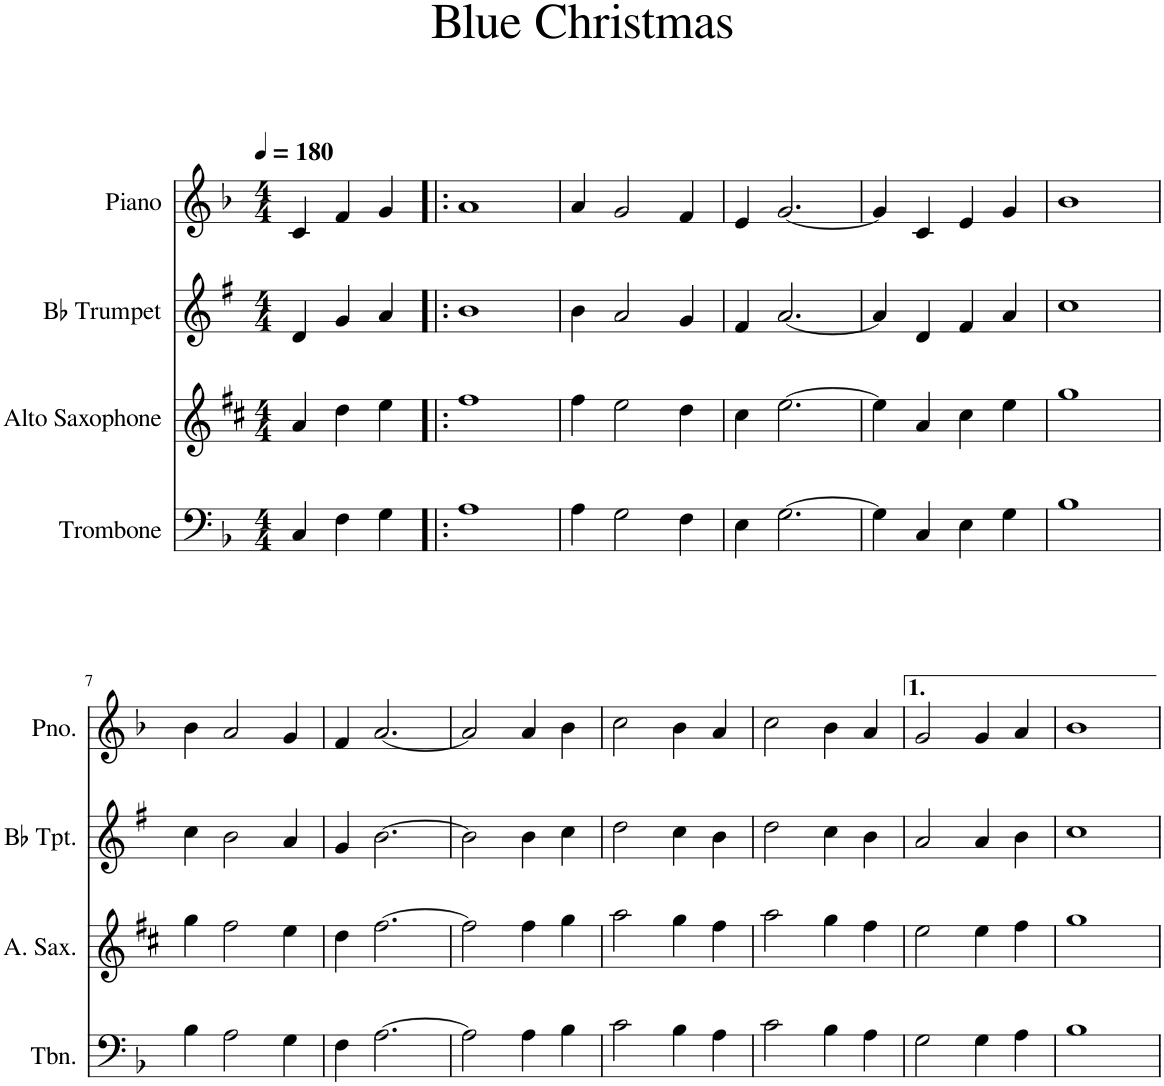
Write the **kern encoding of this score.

**kern	**kern	**kern	**kern
*part4	*part3	*part2	*part1
*staff4	*staff3	*staff2	*staff1
*I"Trombone	*I"Alto Saxophone	*I"Bb Trumpet	*I"Piano
*I'Tbn.	*I'A. Sax.	*I'Bb Tpt.	*I'Pno.
*clefF4	*clefG2	*clefG2	*clefG2
*	*Trd5c9	*Trd1c2	*
*k[b-]	*k[f#c#]	*k[f#]	*k[b-]
*M4/4	*M4/4	*M4/4	*M4/4
*MM180	*MM180	*MM180	*MM180
=1	=1	=1	=1
4C/	4a/	4d/	4c/
4F\	4dd\	4g/	4f/
4G\	4ee\	4a/	4g/
=2!|:	=2!|:	=2!|:	=2!|:
1A	1ff#	1b	1a
=3	=3	=3	=3
4A\	4ff#\	4b\	4a/
2G\	2ee\	2a/	2g/
4F\	4dd\	4g/	4f/
=4	=4	=4	=4
4E\	4cc#\	4f#/	4e/
[2.G\	[2.ee\	[2.a/	[2.g/
=5	=5	=5	=5
4G\]	4ee\]	4a/]	4g/]
4C/	4a/	4d/	4c/
4E\	4cc#\	4f#/	4e/
4G\	4ee\	4a/	4g/
=6	=6	=6	=6
1B-	1gg	1cc	1b-
!!LO:LB:g=z
=7	=7	=7	=7
4B-\	4gg\	4cc\	4b-\
2A\	2ff#\	2b\	2a/
4G\	4ee\	4a/	4g/
=8	=8	=8	=8
4F\	4dd\	4g/	4f/
[2.A\	[2.ff#\	[2.b\	[2.a/
=9	=9	=9	=9
2A\]	2ff#\]	2b\]	2a/]
4A\	4ff#\	4b\	4a/
4B-\	4gg\	4cc\	4b-\
=10	=10	=10	=10
2c\	2aa\	2dd\	2cc\
4B-\	4gg\	4cc\	4b-\
4A\	4ff#\	4b\	4a/
=11	=11	=11	=11
2c\	2aa\	2dd\	2cc\
4B-\	4gg\	4cc\	4b-\
4A\	4ff#\	4b\	4a/
=12	=12	=12	=12
2G\	2ee\	2a/	2g/
4G\	4ee\	4a/	4g/
4A\	4ff#\	4b\	4a/
=13	=13	=13	=13
1B-	1gg	1cc	1b-
=	=	=	=
*-	*-	*-	*-
